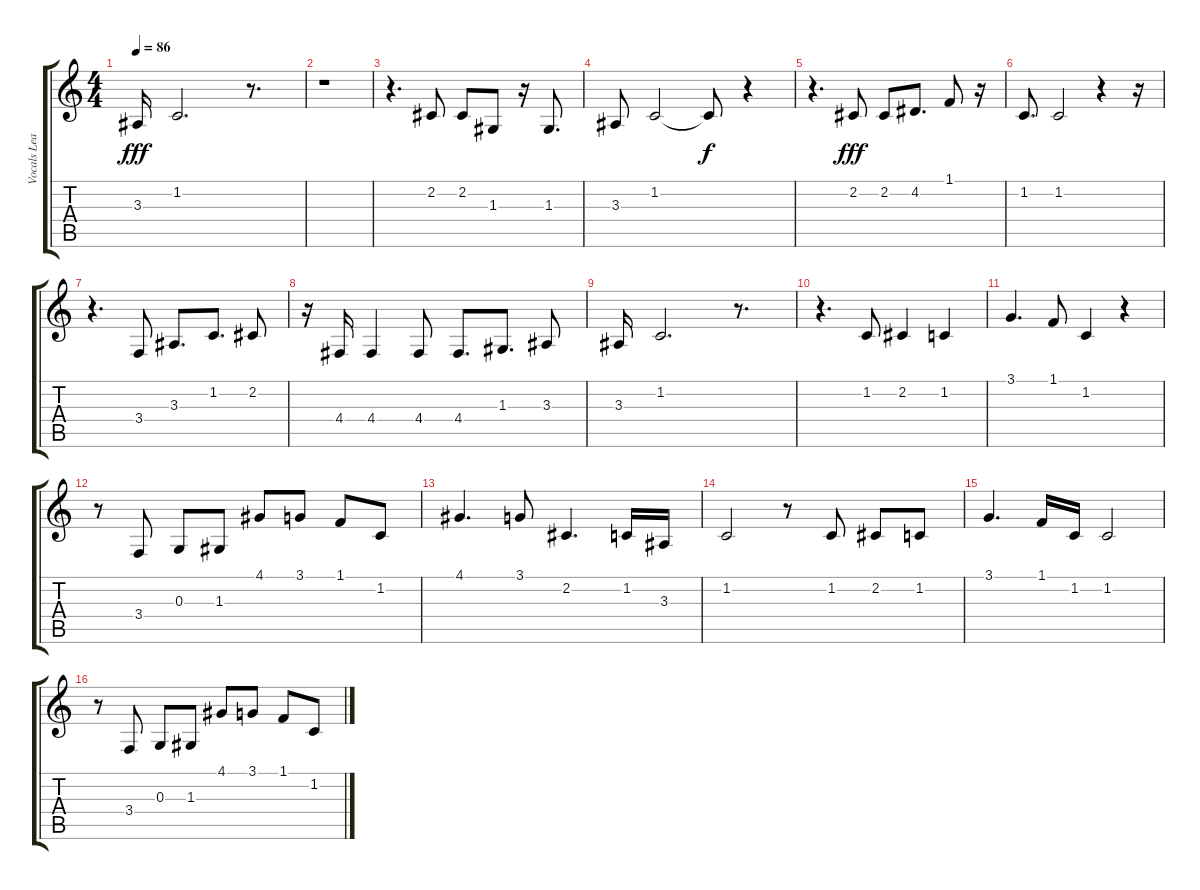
\track ("Vocals Lead" "Vocals Lea") {instrument synthbrass1}
\staff {score tabs}
\tuning (E4 B3 G3 D3 A2 E2) {hide}
\ts (4 4)
\tempo 86
\clef g2
\ks c
3.3.16{dy fff} 1.2.2{d} r.8{d} |
r.1 |
r.4{d} 2.2.8 2.2.8 1.3.8 r.16 1.3.8{d} |
3.3.8 1.2.2 1.2{t}.8{dy f} r.4 |
r.4{d} 2.2.8{dy fff} 2.2.8 4.2.8{d} 1.1.8 r.16 |
1.2.8{d} 1.2.2 r.4 r.16 |
r.4{d} 3.4.8 3.3.8{d} 1.2.8{d} 2.2.8 |
r.16 4.4.16 4.4.4 4.4.8 4.4.8{d} 1.3.8{d} 3.3.8 |
3.3.16 1.2.2{d} r.8{d} |
r.4{d} 1.2.8 2.2.4 1.2.4 |
3.1.4{d} 1.1.8 1.2.4 r.4 |
r.8 3.4.8 0.3.8 1.3.8 4.1.8 3.1.8 1.1.8 1.2.8 |
4.1.4{d} 3.1.8 2.2.4{d} 1.2.16 3.3.16 |
1.2.2 r.8 1.2.8 2.2.8 1.2.8 |
3.1.4{d} 1.1.16 1.2.16 1.2.2 |
r.8 3.4.8 0.3.8 1.3.8 4.1.8 3.1.8 1.1.8 1.2.8
